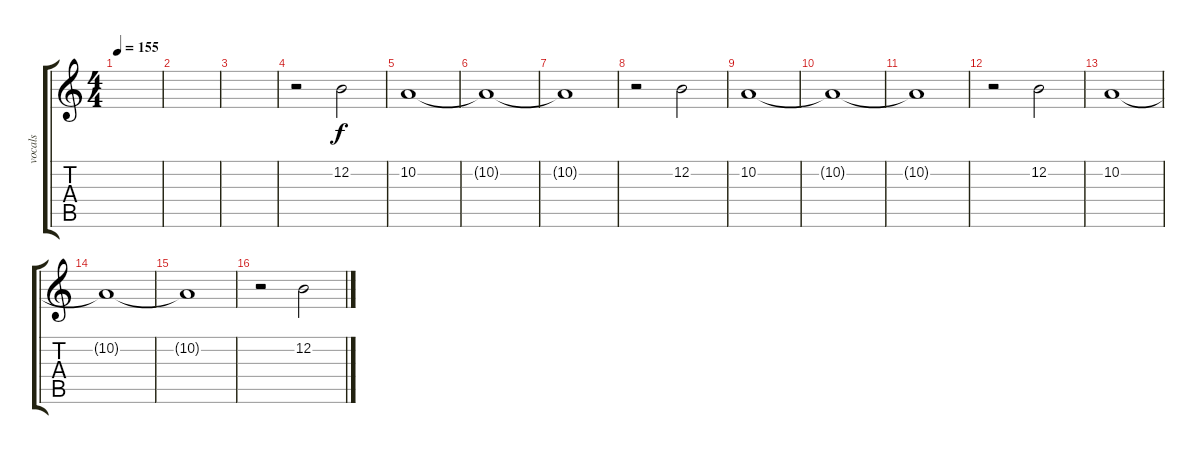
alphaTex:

\track ("vocals" "vocals") {instrument violin}
\staff {score tabs}
\tuning (E4 B3 G3 D3 A2 E2) {hide}
\ts (4 4)
\tempo 155
\clef g2
\ks c
|
|
|
r.2 12.2.2 |
10.2.1 |
10.2{t}.1 |
10.2{t}.1 |
r.2 12.2.2 |
10.2.1 |
10.2{t}.1 |
10.2{t}.1 |
r.2 12.2.2 |
10.2.1 |
10.2{t}.1 |
10.2{t}.1 |
r.2 12.2.2
